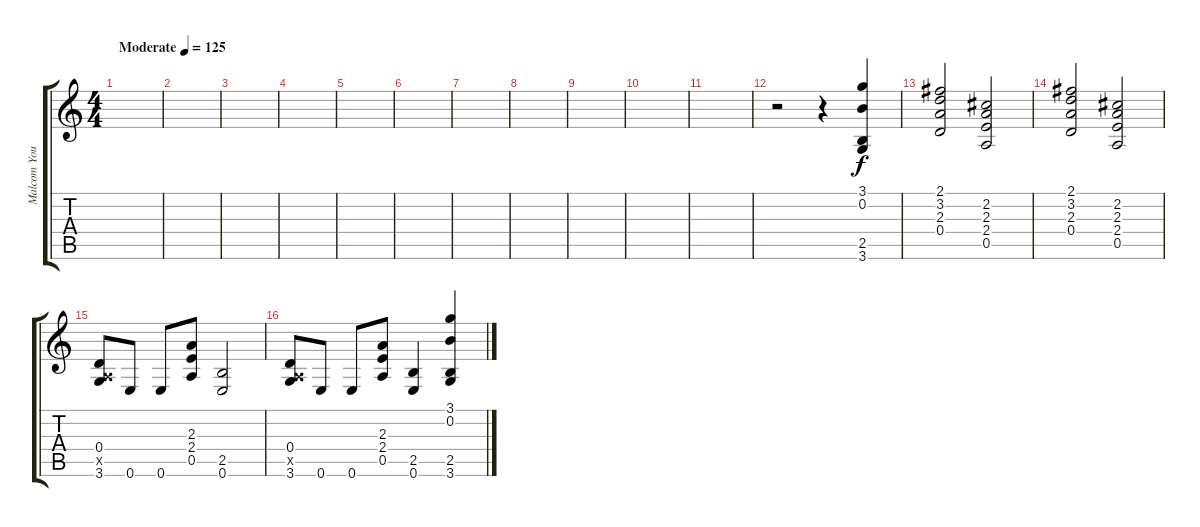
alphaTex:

\track ("Malcom Young" "Malcom You") {instrument distortionguitar}
\staff {score tabs}
\tuning (E4 B3 G3 D3 A2 E2) {hide}
\ts (4 4)
\tempo (125 "Moderate")
\clef g2
\ks c
|
|
|
|
|
|
|
|
|
|
|
r.2 r.4 (3.1 0.2 2.5 3.6).4 |
(2.1 3.2 2.3 0.4).2 (2.2 2.3 2.4 0.5).2 |
(2.1 3.2 2.3 0.4).2 (2.2 2.3 2.4 0.5).2 |
(0.4 0.5{x} 3.6).8 0.6.8 0.6.8 (2.3 2.4 0.5).8 (2.5 0.6).2 |
(0.4 0.5{x} 3.6).8 0.6.8 0.6.8 (2.3 2.4 0.5).8 (2.5 0.6).4 (3.1 0.2 2.5 3.6).4
